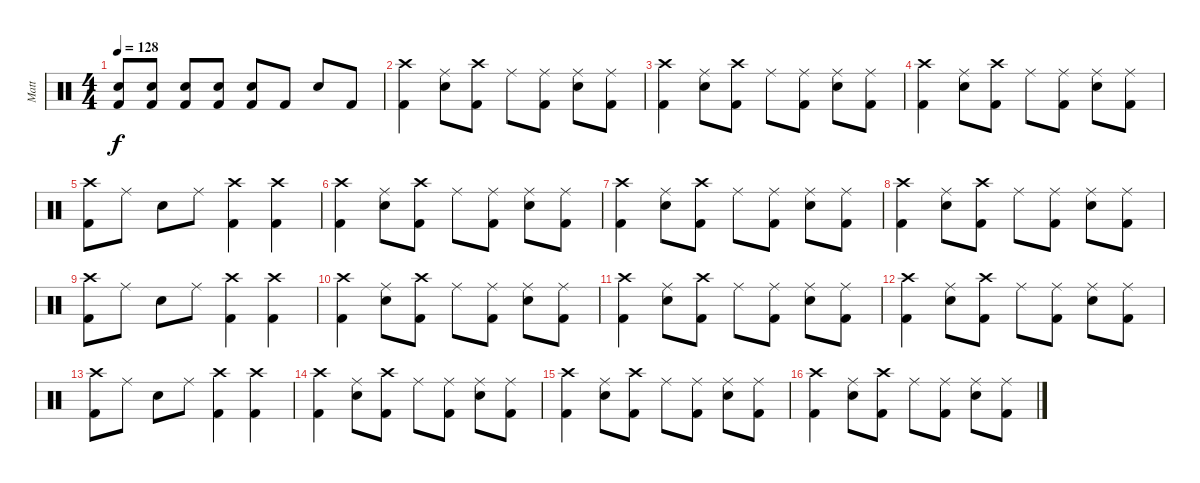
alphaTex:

\track ("Matt" "Matt") {instrument percussion}
\staff {score}
\articulation defaults
\ts (4 4)
\tempo 128
\clef neutral
\ks c
("Electric Snare (hit)" "Kick (hit) 2").8{dy f} ("Electric Snare (hit)" "Kick (hit) 2").8 ("Electric Snare (hit)" "Kick (hit) 2").8 ("Electric Snare (hit)" "Kick (hit) 2").8 ("Electric Snare (hit)" "Kick (hit) 2").8 "Kick (hit) 2".8 "Electric Snare (hit)".8 "Kick (hit) 2".8 |
("Crash high (hit)" "Kick (hit) 2").4 ("Ride (middle)" "Electric Snare (hit)").8 ("Crash high (hit)" "Kick (hit) 2").8 "Ride (middle)".8 ("Ride (middle)" "Kick (hit) 2").8 ("Ride (middle)" "Electric Snare (hit)").8 ("Ride (middle)" "Kick (hit) 2").8 |
("Crash high (hit)" "Kick (hit) 2").4 ("Ride (middle)" "Electric Snare (hit)").8 ("Crash high (hit)" "Kick (hit) 2").8 "Ride (middle)".8 ("Ride (middle)" "Kick (hit) 2").8 ("Ride (middle)" "Electric Snare (hit)").8 ("Ride (middle)" "Kick (hit) 2").8 |
("Crash high (hit)" "Kick (hit) 2").4 ("Ride (middle)" "Electric Snare (hit)").8 ("Crash high (hit)" "Kick (hit) 2").8 "Ride (middle)".8 ("Ride (middle)" "Kick (hit) 2").8 ("Ride (middle)" "Electric Snare (hit)").8 ("Ride (middle)" "Kick (hit) 2").8 |
("Crash high (hit)" "Kick (hit) 2").8 "Ride (middle)".8 "Electric Snare (hit)".8 "Ride (middle)".8 ("Crash high (hit)" "Kick (hit) 2").4 ("Crash high (hit)" "Kick (hit) 2").4 |
("Crash high (hit)" "Kick (hit) 2").4 ("Ride (middle)" "Electric Snare (hit)").8 ("Crash high (hit)" "Kick (hit) 2").8 "Ride (middle)".8 ("Ride (middle)" "Kick (hit) 2").8 ("Ride (middle)" "Electric Snare (hit)").8 ("Ride (middle)" "Kick (hit) 2").8 |
("Crash high (hit)" "Kick (hit) 2").4 ("Ride (middle)" "Electric Snare (hit)").8 ("Crash high (hit)" "Kick (hit) 2").8 "Ride (middle)".8 ("Ride (middle)" "Kick (hit) 2").8 ("Ride (middle)" "Electric Snare (hit)").8 ("Ride (middle)" "Kick (hit) 2").8 |
("Crash high (hit)" "Kick (hit) 2").4 ("Ride (middle)" "Electric Snare (hit)").8 ("Crash high (hit)" "Kick (hit) 2").8 "Ride (middle)".8 ("Ride (middle)" "Kick (hit) 2").8 ("Ride (middle)" "Electric Snare (hit)").8 ("Ride (middle)" "Kick (hit) 2").8 |
("Crash high (hit)" "Kick (hit) 2").8 "Ride (middle)".8 "Electric Snare (hit)".8 "Ride (middle)".8 ("Crash high (hit)" "Kick (hit) 2").4 ("Crash high (hit)" "Kick (hit) 2").4 |
("Crash high (hit)" "Kick (hit) 2").4 ("Ride (middle)" "Electric Snare (hit)").8 ("Crash high (hit)" "Kick (hit) 2").8 "Ride (middle)".8 ("Ride (middle)" "Kick (hit) 2").8 ("Ride (middle)" "Electric Snare (hit)").8 ("Ride (middle)" "Kick (hit) 2").8 |
("Crash high (hit)" "Kick (hit) 2").4 ("Ride (middle)" "Electric Snare (hit)").8 ("Crash high (hit)" "Kick (hit) 2").8 "Ride (middle)".8 ("Ride (middle)" "Kick (hit) 2").8 ("Ride (middle)" "Electric Snare (hit)").8 ("Ride (middle)" "Kick (hit) 2").8 |
("Crash high (hit)" "Kick (hit) 2").4 ("Ride (middle)" "Electric Snare (hit)").8 ("Crash high (hit)" "Kick (hit) 2").8 "Ride (middle)".8 ("Ride (middle)" "Kick (hit) 2").8 ("Ride (middle)" "Electric Snare (hit)").8 ("Ride (middle)" "Kick (hit) 2").8 |
("Crash high (hit)" "Kick (hit) 2").8 "Ride (middle)".8 "Electric Snare (hit)".8 "Ride (middle)".8 ("Crash high (hit)" "Kick (hit) 2").4 ("Crash high (hit)" "Kick (hit) 2").4 |
("Crash high (hit)" "Kick (hit) 2").4 ("Ride (middle)" "Electric Snare (hit)").8 ("Crash high (hit)" "Kick (hit) 2").8 "Ride (middle)".8 ("Ride (middle)" "Kick (hit) 2").8 ("Ride (middle)" "Electric Snare (hit)").8 ("Ride (middle)" "Kick (hit) 2").8 |
("Crash high (hit)" "Kick (hit) 2").4 ("Ride (middle)" "Electric Snare (hit)").8 ("Crash high (hit)" "Kick (hit) 2").8 "Ride (middle)".8 ("Ride (middle)" "Kick (hit) 2").8 ("Ride (middle)" "Electric Snare (hit)").8 ("Ride (middle)" "Kick (hit) 2").8 |
("Crash high (hit)" "Kick (hit) 2").4 ("Ride (middle)" "Electric Snare (hit)").8 ("Crash high (hit)" "Kick (hit) 2").8 "Ride (middle)".8 ("Ride (middle)" "Kick (hit) 2").8 ("Ride (middle)" "Electric Snare (hit)").8 ("Ride (middle)" "Kick (hit) 2").8
